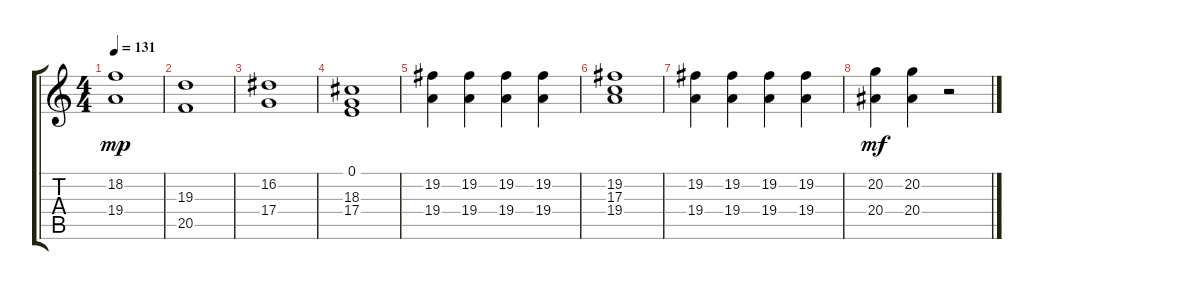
\track "" {instrument synthstrings1}
\staff {score tabs}
\tuning (E4 B3 G3 D3 A2 E2) {hide}
\ts (4 4)
\tempo 131
\clef g2
\ks c
(18.2 19.4).1{dy mp} |
(19.3 20.5).1 |
(16.2 17.4).1 |
(0.1 18.3 17.4).1 |
(19.2 19.4).4 (19.2 19.4).4 (19.2 19.4).4 (19.2 19.4).4 |
(19.2 17.3 19.4).1 |
(19.2 19.4).4 (19.2 19.4).4 (19.2 19.4).4 (19.2 19.4).4 |
(20.2 20.4).4{dy mf} (20.2 20.4).4 r.2
